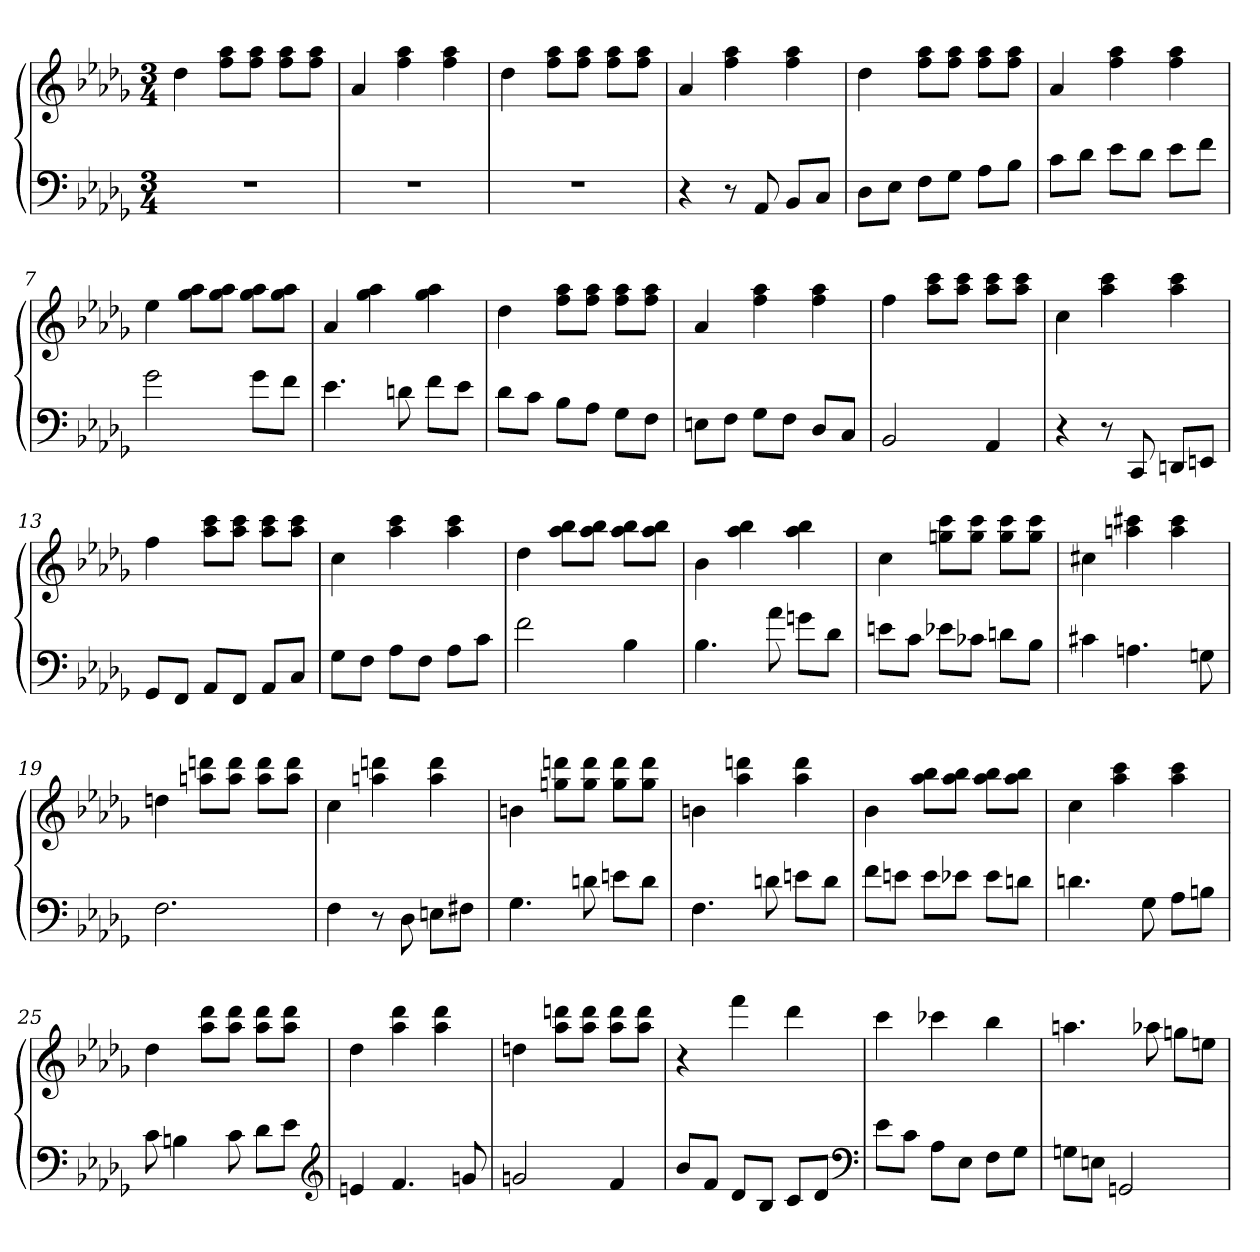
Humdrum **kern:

**kern	**kern
*part1	*part1
*staff2	*staff1
*clefF4	*clefG2
*k[b-e-a-d-g-]	*k[b-e-a-d-g-]
*D-:	*D-:
*M3/4	*M3/4
=1	=1
2.r	4dd-\
.	8ff\ 8aa-\L
.	8ff\ 8aa-\J
.	8ff\ 8aa-\L
.	8ff\ 8aa-\J
=2	=2
2.r	4a-/
.	4ff\ 4aa-\
.	4ff\ 4aa-\
=3	=3
2.r	4dd-\
.	8ff\ 8aa-\L
.	8ff\ 8aa-\J
.	8ff\ 8aa-\L
.	8ff\ 8aa-\J
=4	=4
4r	4a-/
8r	4ff\ 4aa-\
8AA-/	.
8BB-/L	4ff\ 4aa-\
8C/J	.
=5	=5
8D-\L	4dd-\
8E-\J	.
8F\L	8ff\ 8aa-\L
8G-\J	8ff\ 8aa-\J
8A-\L	8ff\ 8aa-\L
8B-\J	8ff\ 8aa-\J
=6	=6
8c\L	4a-/
8d-\J	.
8e-\L	4ff\ 4aa-\
8d-\J	.
8e-\L	4ff\ 4aa-\
8f\J	.
=7	=7
2g-\	4ee-\
.	8gg-\ 8aa-\L
.	8gg-\ 8aa-\J
8g-\L	8gg-\ 8aa-\L
8f\J	8gg-\ 8aa-\J
=8	=8
4.e-\	4a-/
.	4gg-\ 4aa-\
8dn\	.
8f\L	4gg-\ 4aa-\
8e-\J	.
=9	=9
8d-\L	4dd-\
8c\J	.
8B-\L	8ff\ 8aa-\L
8A-\J	8ff\ 8aa-\J
8G-\L	8ff\ 8aa-\L
8F\J	8ff\ 8aa-\J
=10	=10
8En\L	4a-/
8F\J	.
8G-\L	4ff\ 4aa-\
8F\J	.
8D-/L	4ff\ 4aa-\
8C/J	.
=11	=11
2BB-/	4ff\
.	8aa-\ 8ccc\L
.	8aa-\ 8ccc\J
4AA-/	8aa-\ 8ccc\L
.	8aa-\ 8ccc\J
=12	=12
4r	4cc\
8r	4aa-\ 4ccc\
8CC/	.
8DDn/L	4aa-\ 4ccc\
8EEn/J	.
=13	=13
8GG-/L	4ff\
8FF/J	.
8AA-/L	8aa-\ 8ccc\L
8FF/J	8aa-\ 8ccc\J
8AA-/L	8aa-\ 8ccc\L
8C/J	8aa-\ 8ccc\J
=14	=14
8G-\L	4cc\
8F\J	.
8A-\L	4aa-\ 4ccc\
8F\J	.
8A-\L	4aa-\ 4ccc\
8c\J	.
=15	=15
2f\	4dd-\
.	8aa-\ 8bb-\L
.	8aa-\ 8bb-\J
4B-\	8aa-\ 8bb-\L
.	8aa-\ 8bb-\J
=16	=16
4.B-\	4b-\
.	4aa-\ 4bb-\
8a-\	.
8gn\L	4aa-\ 4bb-\
8d-\J	.
=17	=17
8en\L	4cc\
8c\J	.
8e-X\L	8ggn\ 8ccc\L
8c-X\J	8gg\ 8ccc\J
8dn\L	8gg\ 8ccc\L
8B-\J	8gg\ 8ccc\J
=18	=18
4c#X\	4cc#X\
4.An\	4aan\ 4ccc#X\
.	4aa\ 4ccc#\
8Gn\	.
=19	=19
2.F\	4ddn\
.	8aan\ 8dddn\L
.	8aa\ 8ddd\J
.	8aa\ 8ddd\L
.	8aa\ 8ddd\J
=20	=20
4F\	4cc\
8r	4aan\ 4dddn\
8D-\	.
8En\L	4aa\ 4ddd\
8F#X\J	.
=21	=21
4.G-\	4bn\
.	8ggn\ 8dddn\L
8dn\	8gg\ 8ddd\J
8en\L	8gg\ 8ddd\L
8d\J	8gg\ 8ddd\J
=22	=22
4.F\	4bn\
.	4aa-\ 4dddn\
8dn\	.
8en\L	4aa-\ 4ddd\
8d\J	.
=23	=23
8f\L	4b-\
8en\J	.
8e\L	8aa-\ 8bb-\L
8e-X\J	8aa-\ 8bb-\J
8e-\L	8aa-\ 8bb-\L
8dn\J	8aa-\ 8bb-\J
=24	=24
4.dn\	4cc\
.	4aa-\ 4ccc\
8G-\	.
8A-\L	4aa-\ 4ccc\
8Bn\J	.
=25	=25
8c\	4dd-\
4Bn\	.
.	8aa-\ 8ddd-\L
8c\	8aa-\ 8ddd-\J
8d-\L	8aa-\ 8ddd-\L
8e-\J	8aa-\ 8ddd-\J
*clefG2	*
=26	=26
4en/	4dd-\
4.f/	4aa-\ 4ddd-\
.	4aa-\ 4ddd-\
8gn/	.
=27	=27
2gn/	4ddn\
.	8aa-\ 8dddn\L
.	8aa-\ 8ddd\J
4f/	8aa-\ 8ddd\L
.	8aa-\ 8ddd\J
=28	=28
8b-/L	4r
8f/J	.
8d-/L	4fff\
8B-/J	.
8c/L	4ddd-\
8d-/J	.
*clefF4	*
=29	=29
8e-\L	4ccc\
8c\J	.
8A-\L	4ccc-X\
8E-\J	.
8F\L	4bb-\
8G-\J	.
=30	=30
8Gn\L	4.aan\
8En\J	.
2GGn/	.
.	8aa-X\
.	8ggn\L
.	8een\J
=	=
*-	*-
